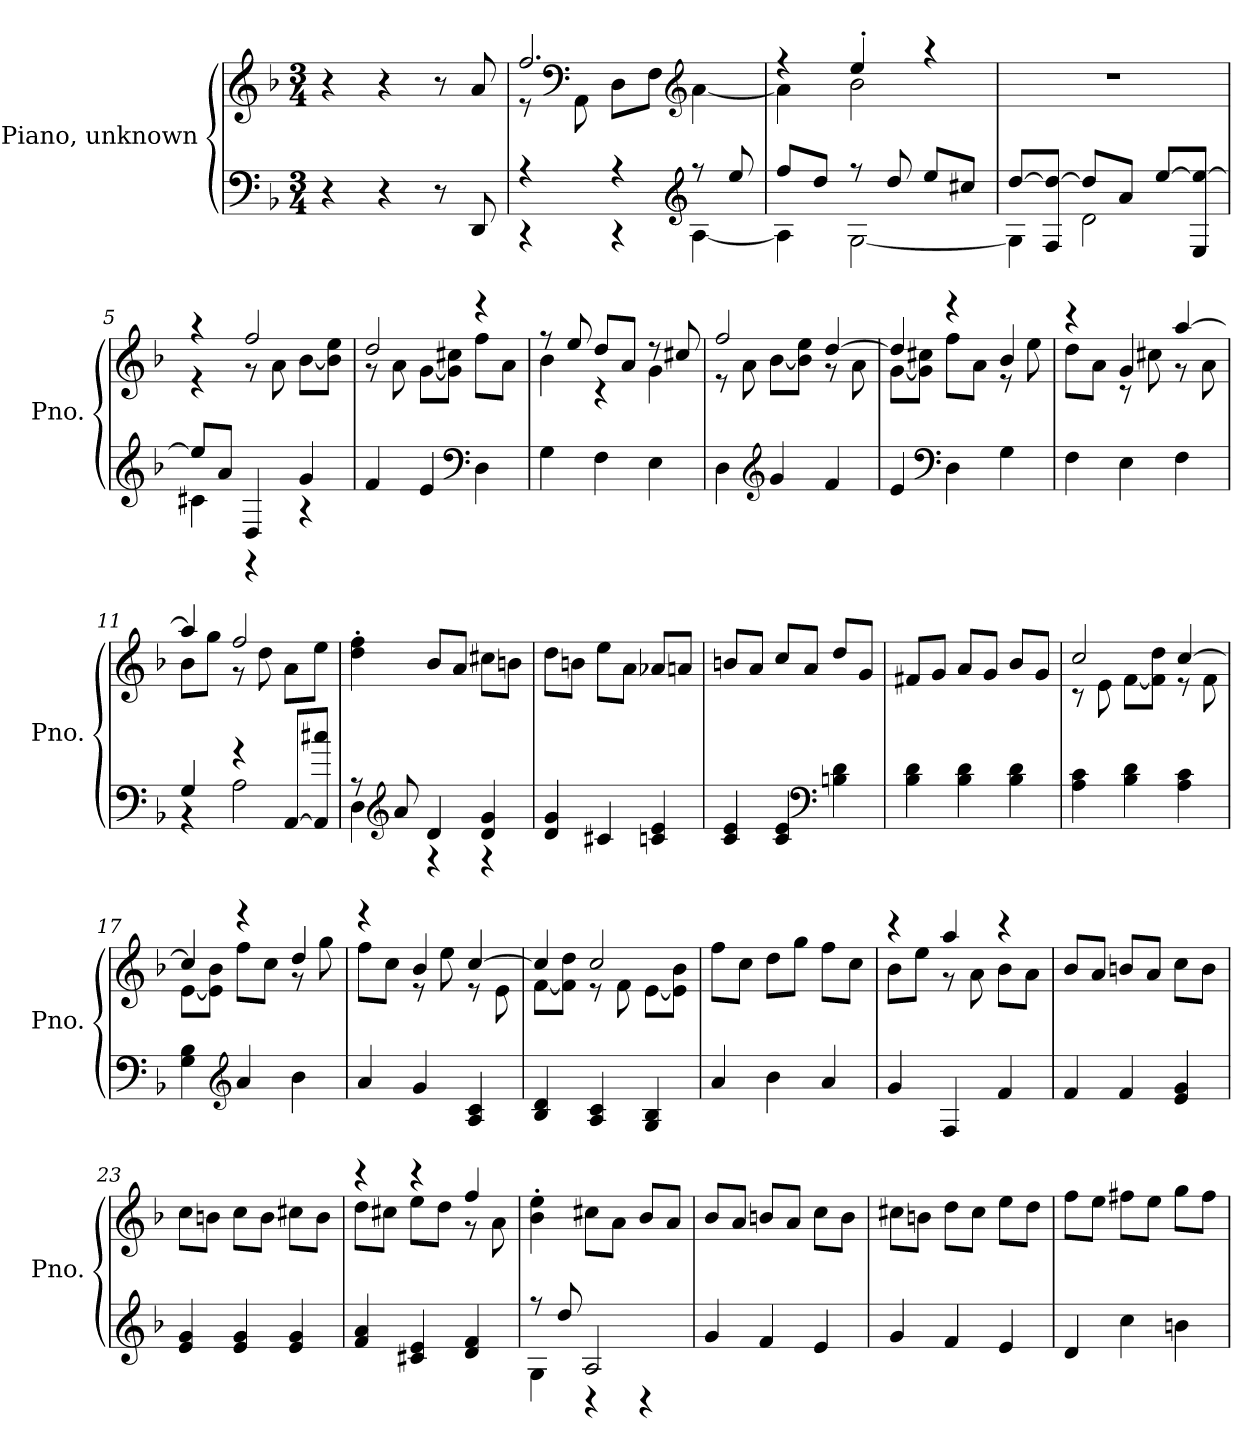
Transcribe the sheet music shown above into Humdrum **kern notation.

**kern	**kern
*part1	*part1
*staff2	*staff1
*I"Piano, unknown	*
*I'Pno.	*
*clefF4	*clefG2
*k[b-]	*k[b-]
*M3/4	*M3/4
*MM200	*MM200
=1	=1
4r	4r
4r	4r
8r	8r
8DD/	8a/
=2	=2
*^	*^
4r	4r	2.ff/	8r
*	*	*clefF4	*
.	.	.	8AA\
4r	4r	.	8D\L
.	.	.	8F\J
*clefG2	*	*clefG2	*
8r	[4A\	.	[4a\
8ee/	.	.	.
=3	=3	=3	=3
8ff/L	4A\]	4r	4a\]
8dd/J	.	.	.
8r	[2G\	4ee'/	2b-\
8dd/	.	.	.
8ee/L	.	4r	.
8cc#X/J	.	.	.
*	*	*v	*v
=4	=4	=4
[8dd/L	4G\]	2.r
8F/ 8dd/_J	.	.
8dd/L]	2d\	.
8a/J	.	.
[8ee/L	.	.
8E/ 8ee/_J	.	.
=5	=5	=5
*	*	*^
8ee/L]	4c#X\	4r	4r
8a/J	.	.	.
4D/	4r	2ff/	8r
.	.	.	8a\
4g/	4r	.	[8b-\L
.	.	.	8b-\] 8ee\J
*v	*v	*	*
!!LO:LB:g=z	!!
=6	=6	=6
4f/	2dd/	8r
.	.	8a\
4e/	.	[8g\L
.	.	8g\] 8cc#X\J
*clefF4	*	*
4D\	4r	8ff\L
.	.	8a\J
=7	=7	=7
4G\	8r	4b-\
.	8ee/	.
4F\	8dd/L	4r
.	8a/J	.
4E\	8r	4g\
.	8cc#X/	.
=8	=8	=8
4D\	2ff/	8r
.	.	8a\
*clefG2	*	*
4g/	.	[8b-\L
.	.	8b-\] 8ee\J
4f/	[4dd/	8r
.	.	8a\
=9	=9	=9
4e/	4dd/]	[8g\L
.	.	8g\] 8cc#X\J
*clefF4	*	*
4D\	4r	8ff\L
.	.	8a\J
4G\	4b-/	8r
.	.	8ee\
=10	=10	=10
4F\	4r	8dd\L
.	.	8a\J
4E\	4g/	8r
.	.	8cc#X\
4F\	[4aa/	8r
.	.	8a\
!!LO:LB:g=z	!!
=11	=11	=11
*^	*	*
4G/	4r	4aa/]	8b-\L
.	.	.	8gg\J
4r	2A\	2ff/	8r
.	.	.	8dd\
[8AA/L	.	.	8a\L
8AA/] 8cc#X/J	.	.	8ee\J
*	*	*v	*v
=12	=12	=12
8r	4D\	4dd\' 4ff\'
*clefG2	*	*
8a/	.	.
4d/	4r	8b-/L
.	.	8a/J
4d/ 4g/	4r	8cc#X\L
.	.	8bn\J
*v	*v	*
=13	=13
4d/ 4g/	8dd\L
.	8bn\J
4c#X/	8ee\L
.	8a\J
4cn/ 4e/	8a-X/L
.	8an/J
=14	=14
4c/ 4e/	8bn/L
.	8a/J
4c/ 4e/	8cc/L
.	8a/J
*clefF4	*
4Bn\ 4d\	8dd/L
.	8g/J
=15	=15
4B-\ 4d\	8f#X/L
.	8g/J
4B-\ 4d\	8a/L
.	8g/J
4B-\ 4d\	8b-/L
.	8g/J
!!LO:LB:g=z
=16	=16
*	*^
4A\ 4c\	2cc/	8r
.	.	8e\
4B-\ 4d\	.	[8f\L
.	.	8f\] 8dd\J
4A\ 4c\	[4cc/	8r
.	.	8f\
=17	=17	=17
4G\ 4B-\	4cc/]	[8e\L
.	.	8e\] 8b-\J
*clefG2	*	*
4a/	4r	8ff\L
.	.	8cc\J
4b-\	4dd/	8r
.	.	8gg\
=18	=18	=18
4a/	4r	8ff\L
.	.	8cc\J
4g/	4b-/	8r
.	.	8ee\
4A/ 4c/	[4cc/	8r
.	.	8e\
=19	=19	=19
4B-/ 4d/	4cc/]	[8f\L
.	.	8f\] 8dd\J
4A/ 4c/	2cc/	8r
.	.	8f\
4G/ 4B-/	.	[8e\L
.	.	8e\] 8b-\J
*	*v	*v
=20	=20
4a/	8ff\L
.	8cc\J
4b-\	8dd\L
.	8gg\J
4a/	8ff\L
.	8cc\J
=21	=21
*	*^
4g/	4r	8b-\L
.	.	8ee\J
4F/	4aa/	8r
.	.	8a\
4f/	4r	8b-\L
.	.	8a\J
*	*v	*v
!!LO:LB:g=z
=22	=22
4f/	8b-/L
.	8a/J
4f/	8bn/L
.	8a/J
4e/ 4g/	8cc\L
.	8b\J
=23	=23
4e/ 4g/	8cc\L
.	8bn\J
4e/ 4g/	8cc\L
.	8b\J
4e/ 4g/	8cc#X\L
.	8b\J
=24	=24
*	*^
4f/ 4a/	4r	8dd\L
.	.	8cc#X\J
4c#X/ 4e/	4r	8ee\L
.	.	8dd\J
4d/ 4f/	4ff/	8r
.	.	8a\
*	*v	*v
=25	=25
*^	*
8r	4G\	4b-\' 4ee\'
8dd/	.	.
2A/	4r	8cc#X\L
.	.	8a\J
.	4r	8b-/L
.	.	8a/J
*v	*v	*
=26	=26
4g/	8b-/L
.	8a/J
4f/	8bn/L
.	8a/J
4e/	8cc\L
.	8b\J
=27	=27
4g/	8cc#X\L
.	8bn\J
4f/	8dd\L
.	8cc#\J
4e/	8ee\L
.	8dd\J
!!LO:LB:g=z
=28	=28
4d/	8ff\L
.	8ee\J
4cc\	8ff#X\L
.	8ee\J
4bn\	8gg\L
.	8ff#\J
=	=
*-	*-
